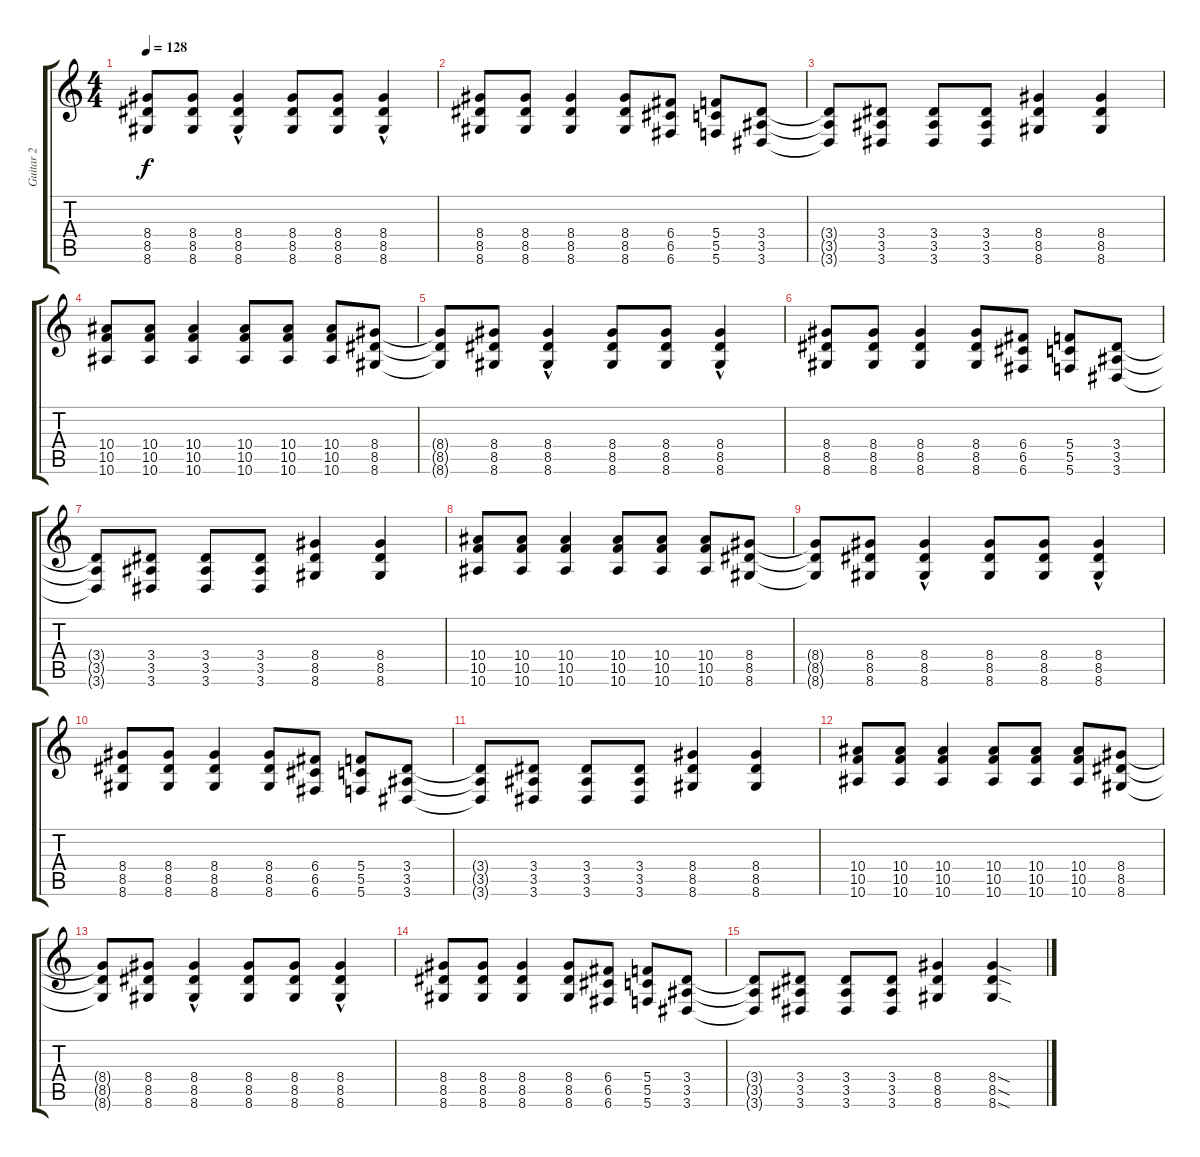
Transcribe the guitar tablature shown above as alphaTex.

\track ("Guitar 2" "Guitar 2") {instrument distortionguitar}
\staff {score tabs}
\tuning (D4 A3 F3 C3 G2 C2) {hide}
\ts (4 4)
\tempo 128
\clef g2
\ks c
(8.4{t} 8.5{t} 8.6{t}).8{dy f} (8.4 8.5 8.6).8 (8.4 8.5{hac} 8.6).4 (8.4 8.5 8.6).8 (8.4 8.5 8.6).8 (8.4 8.5{hac} 8.6).4 |
(8.4 8.5 8.6).8 (8.4 8.5 8.6).8 (8.4 8.5 8.6).4 (8.4 8.5 8.6).8 (6.4 6.5 6.6).8 (5.4 5.5 5.6).8 (3.4 3.5 3.6).8 |
(3.4{t} 3.5{t} 3.6{t}).8 (3.4 3.5 3.6).8 (3.4 3.5 3.6).8 (3.4 3.5 3.6).8 (8.4 8.5 8.6).4 (8.4 8.5 8.6).4 |
(10.4 10.5 10.6).8 (10.4 10.5 10.6).8 (10.4 10.5 10.6).4 (10.4 10.5 10.6).8 (10.4 10.5 10.6).8 (10.4 10.5 10.6).8 (8.4 8.5 8.6).8 |
(8.4{t} 8.5{t} 8.6{t}).8 (8.4 8.5 8.6).8 (8.4 8.5{hac} 8.6).4 (8.4 8.5 8.6).8 (8.4 8.5 8.6).8 (8.4 8.5{hac} 8.6).4 |
(8.4 8.5 8.6).8 (8.4 8.5 8.6).8 (8.4 8.5 8.6).4 (8.4 8.5 8.6).8 (6.4 6.5 6.6).8 (5.4 5.5 5.6).8 (3.4 3.5 3.6).8 |
(3.4{t} 3.5{t} 3.6{t}).8 (3.4 3.5 3.6).8 (3.4 3.5 3.6).8 (3.4 3.5 3.6).8 (8.4 8.5 8.6).4 (8.4 8.5 8.6).4 |
(10.4 10.5 10.6).8 (10.4 10.5 10.6).8 (10.4 10.5 10.6).4 (10.4 10.5 10.6).8 (10.4 10.5 10.6).8 (10.4 10.5 10.6).8 (8.4 8.5 8.6).8 |
(8.4{t} 8.5{t} 8.6{t}).8 (8.4 8.5 8.6).8 (8.4 8.5{hac} 8.6).4 (8.4 8.5 8.6).8 (8.4 8.5 8.6).8 (8.4 8.5{hac} 8.6).4 |
(8.4 8.5 8.6).8 (8.4 8.5 8.6).8 (8.4 8.5 8.6).4 (8.4 8.5 8.6).8 (6.4 6.5 6.6).8 (5.4 5.5 5.6).8 (3.4 3.5 3.6).8 |
(3.4{t} 3.5{t} 3.6{t}).8 (3.4 3.5 3.6).8 (3.4 3.5 3.6).8 (3.4 3.5 3.6).8 (8.4 8.5 8.6).4 (8.4 8.5 8.6).4 |
(10.4 10.5 10.6).8 (10.4 10.5 10.6).8 (10.4 10.5 10.6).4 (10.4 10.5 10.6).8 (10.4 10.5 10.6).8 (10.4 10.5 10.6).8 (8.4 8.5 8.6).8 |
(8.4{t} 8.5{t} 8.6{t}).8 (8.4 8.5 8.6).8 (8.4 8.5{hac} 8.6).4 (8.4 8.5 8.6).8 (8.4 8.5 8.6).8 (8.4 8.5{hac} 8.6).4 |
(8.4 8.5 8.6).8 (8.4 8.5 8.6).8 (8.4 8.5 8.6).4 (8.4 8.5 8.6).8 (6.4 6.5 6.6).8 (5.4 5.5 5.6).8 (3.4 3.5 3.6).8 |
(3.4{t} 3.5{t} 3.6{t}).8 (3.4 3.5 3.6).8 (3.4 3.5 3.6).8 (3.4 3.5 3.6).8 (8.4 8.5 8.6).4{volume 11} (8.4{sod} 8.5{sod} 8.6{sod}).4
